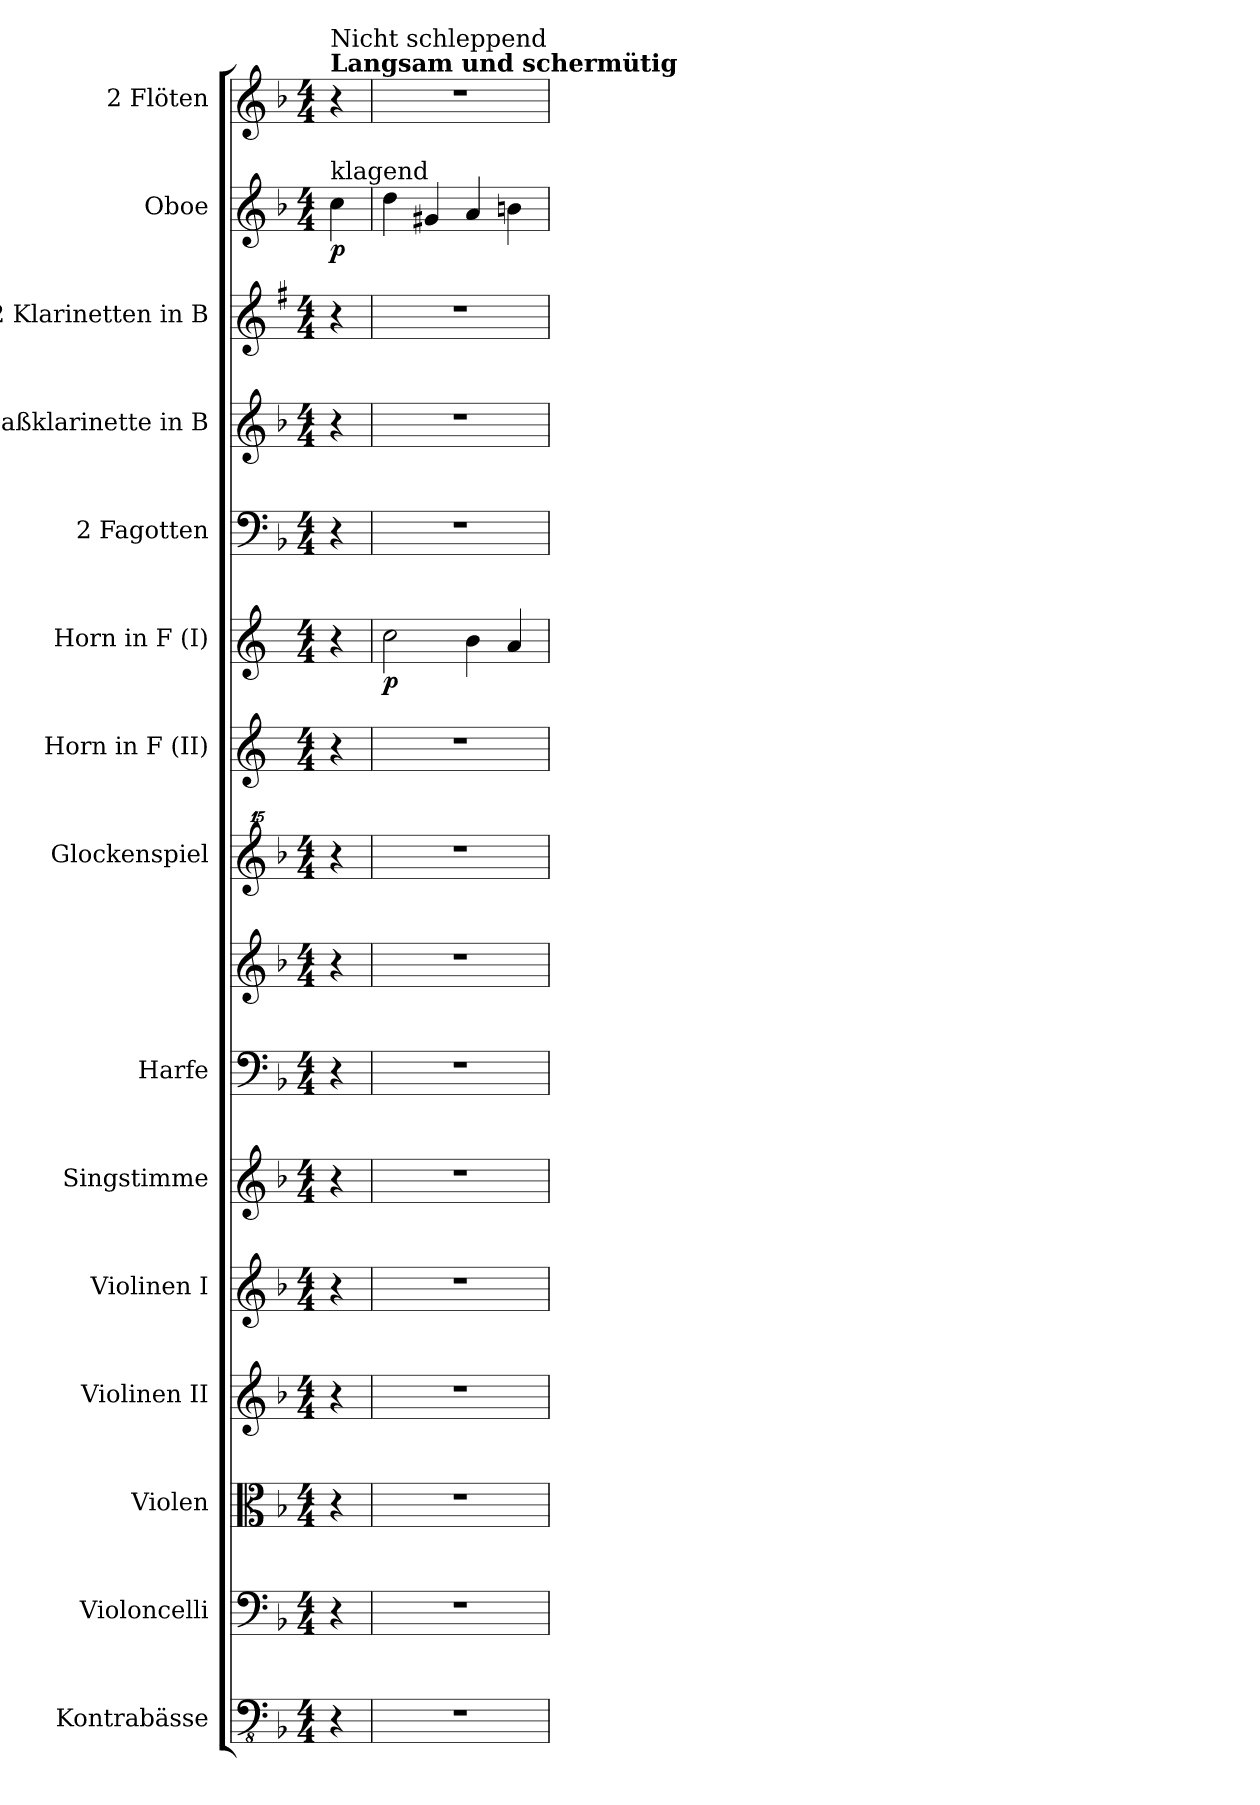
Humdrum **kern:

**kern	**kern	**kern	**kern	**kern	**kern	**kern	**kern	**kern	**kern	**kern	**dynam	**kern	**kern	**kern	**kern	**dynam	**kern
*part15	*part14	*part13	*part12	*part11	*part10	*part9	*part9	*part8	*part7	*part6	*part6	*part5	*part4	*part3	*part2	*part2	*part1
*staff16	*staff15	*staff14	*staff13	*staff12	*staff11	*staff10	*staff9	*staff8	*staff7	*staff6	*staff6	*staff5	*staff4	*staff3	*staff2	*staff2	*staff1
*I"Kontrabässe	*I"Violoncelli	*I"Violen	*I"Violinen II	*I"Violinen I	*I"Singstimme	*I"Harfe	*	*I"Glockenspiel	*I"Horn in F (II)	*I"Horn in F (I)	*	*I"2 Fagotten	*I"Baßklarinette in B	*I"2 Klarinetten in B	*I"Oboe	*	*I"2 Flöten
*I'Kb.	*I'Vc.	*	*I'Vl. II	*I'Vl. I	*I'Singst.	*I'Hf.	*	*I'Glk.	*I'Hr. II	*I'Hr. I	*	*I'Fg.	*I'Bklar. (B)	*I'Klar. (B)	*I'Ob.	*	*I'Fl.
*clefFv4	*clefF4	*clefC3	*clefG2	*clefG2	*clefG2	*clefF4	*clefG2	*clefG^^2	*clefG2	*clefG2	*	*clefF4	*clefG2	*clefG2	*clefG2	*	*clefG2
*	*	*	*	*	*	*	*	*	*ITrd4c7	*ITrd4c7	*	*	*ITrd8c14	*ITrd1c2	*	*	*
*k[b-]	*k[b-]	*k[b-]	*k[b-]	*k[b-]	*k[b-]	*k[b-]	*k[b-]	*k[b-]	*k[b-]	*k[b-]	*	*k[b-]	*k[b-]	*k[b-]	*k[b-]	*	*k[b-]
*M4/4	*M4/4	*M4/4	*M4/4	*M4/4	*M4/4	*M4/4	*M4/4	*M4/4	*M4/4	*M4/4	*	*M4/4	*M4/4	*M4/4	*M4/4	*	*M4/4
=	=	=	=	=	=	=	=	=	=	=	=	=	=	=	=	=	=
!	!	!	!	!	!	!	!	!	!	!	!	!	!	!	!	!	!LO:TX:a:B:t=Langsam und schermütig
!	!	!	!	!	!	!	!	!	!	!	!	!	!	!	!	!	!LO:TX:a:t=Nicht schleppend
!	!	!	!	!	!	!	!	!	!	!	!	!	!	!	!LO:TX:a:t=klagend	!	!
!	!	!	!	!	!	!	!	!	!	!	!	!	!	!	!	!LO:DY:b	!
4r	4r	4r	4r	4r	4r	4r	4r	4r	4r	4r	.	4r	4r	4r	4cc\	p	4r
=1	=1	=1	=1	=1	=1	=1	=1	=1	=1	=1	=1	=1	=1	=1	=1	=1	=1
!	!	!	!	!	!	!	!	!	!	!	!LO:DY:b	!	!	!	!	!	!
1r	1r	1r	1r	1r	1r	1r	1r	1r	1r	2f\	p	1r	1r	1r	4dd\	.	1r
.	.	.	.	.	.	.	.	.	.	.	.	.	.	.	4g#X/	.	.
.	.	.	.	.	.	.	.	.	.	4e\	.	.	.	.	4a/	.	.
.	.	.	.	.	.	.	.	.	.	4d/	.	.	.	.	4bn\	.	.
=	=	=	=	=	=	=	=	=	=	=	=	=	=	=	=	=	=
*-	*-	*-	*-	*-	*-	*-	*-	*-	*-	*-	*-	*-	*-	*-	*-	*-	*-
